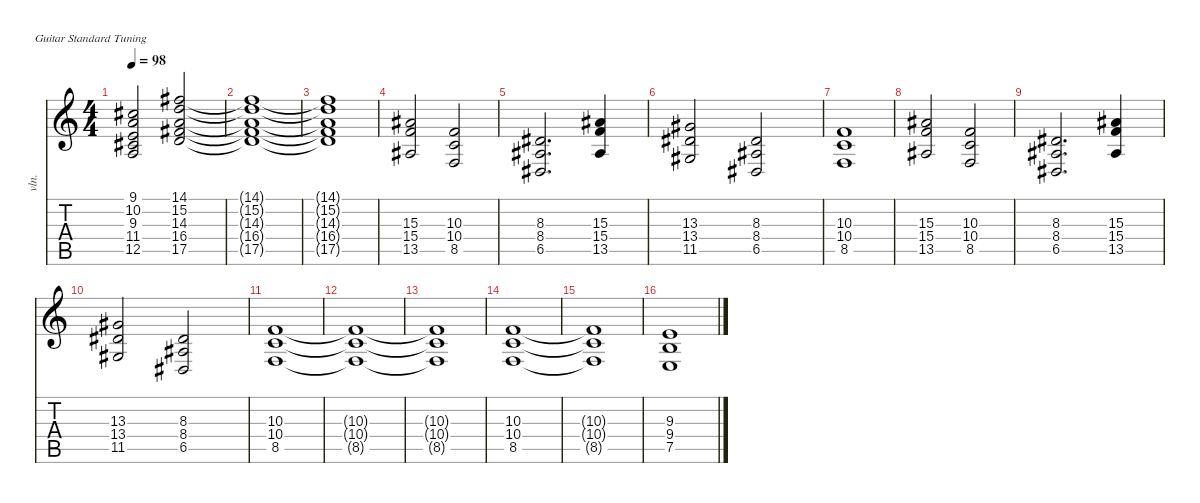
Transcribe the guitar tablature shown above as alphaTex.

\defaultSystemsLayout 4
\hideDynamics
\bracketExtendMode nobrackets
\otherSystemsTrackNameOrientation horizontal
\track ("Pad" "vln.") {instrument stringensemble1}
\staff {score tabs}
\tuning (E4 B3 G3 D3 A2 E2)
\ts (4 4)
\tempo 98
\clef g2
\ks c
(9.1{t acc #} 10.2{t} 9.3{t} 11.4{t acc #} 12.5{t}).2{dy f beam Up} (14.1{acc #} 15.2 14.3 16.4{acc #} 17.5).2{beam Up} |
(14.1{t acc #} 15.2{t} 14.3{t} 16.4{t acc #} 17.5{t}).1{beam Up} |
(14.1{t acc #} 15.2{t} 14.3{t} 16.4{t acc #} 17.5{t}).1{beam Up} |
(15.3{acc #} 15.4 13.5{acc #}).2{beam Up} (10.3 10.4 8.5).2{beam Up} |
(8.3{acc #} 8.4{acc #} 6.5{acc #}).2{d beam Up} (15.3{acc #} 15.4 13.5{acc #}).4{beam Up} |
(13.3{acc #} 13.4{acc #} 11.5{acc #}).2{beam Up} (8.3{acc #} 8.4{acc #} 6.5{acc #}).2{beam Up} |
(10.3 10.4 8.5).1{beam Up} |
(15.3{acc #} 15.4 13.5{acc #}).2{beam Up} (10.3 10.4 8.5).2{beam Up} |
(8.3{acc #} 8.4{acc #} 6.5{acc #}).2{d beam Up} (15.3{acc #} 15.4 13.5{acc #}).4{beam Up} |
(13.3{acc #} 13.4{acc #} 11.5{acc #}).2{beam Up} (8.3{acc #} 8.4{acc #} 6.5{acc #}).2{beam Up} |
(10.3 10.4 8.5).1{beam Up} |
(10.3{t} 10.4{t} 8.5{t}).1{beam Up} |
(10.3{t} 10.4{t} 8.5{t}).1{beam Up} |
(10.3 10.4 8.5).1{beam Up} |
(10.3{t} 10.4{t} 8.5{t}).1{beam Up} |
(9.3 9.4 7.5).1{beam Up}
